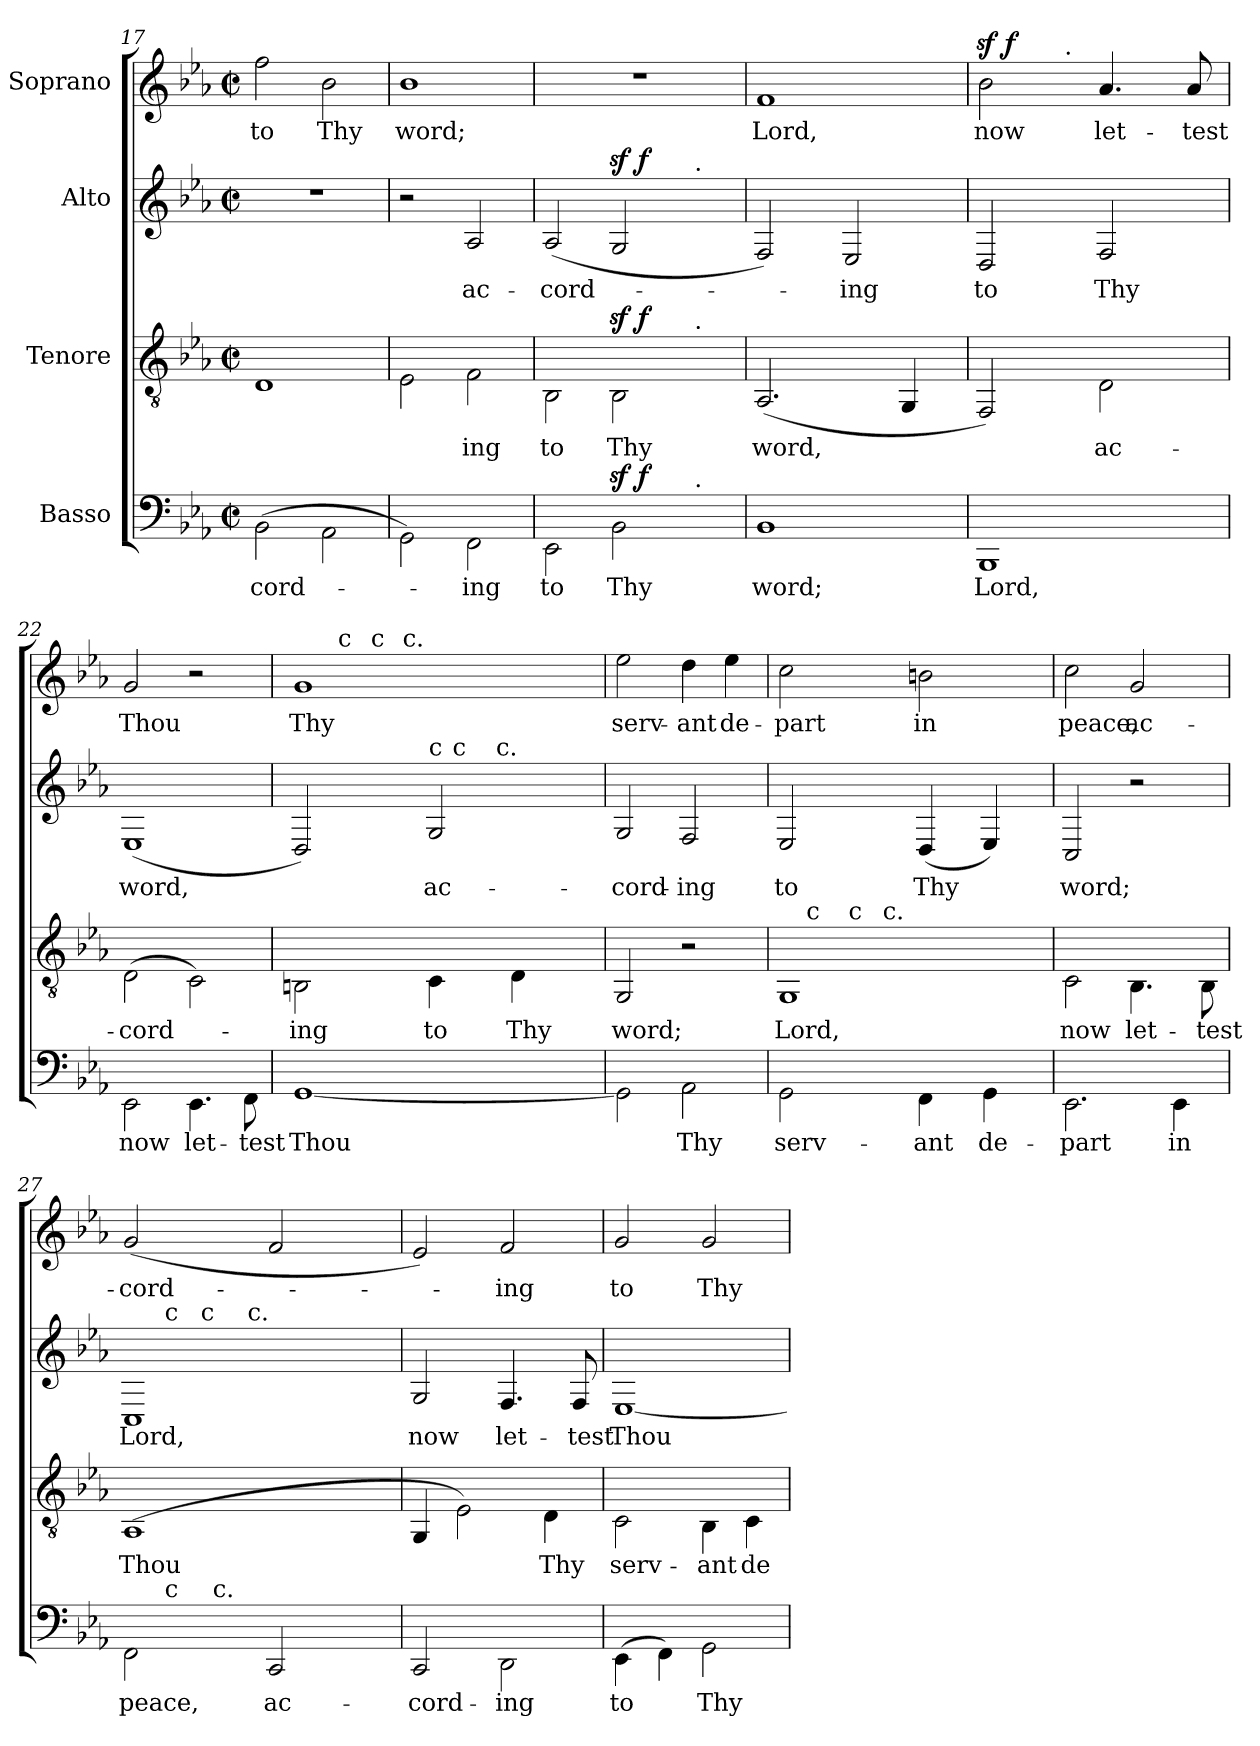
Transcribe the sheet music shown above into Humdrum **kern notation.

**kern	**text	**dynam	**kern	**text	**dynam	**kern	**text	**dynam	**kern	**text	**dynam
*part4	*part4	*part4	*part3	*part3	*part3	*part2	*part2	*part2	*part1	*part1	*part1
*staff4	*staff4	*staff4	*staff3	*staff3	*staff3	*staff2	*staff2	*staff2	*staff1	*staff1	*staff1
*I"Basso	*	*	*I"Tenore	*	*	*I"Alto	*	*	*I"Soprano	*	*
*clefF4	*	*	*clefGv2	*	*	*clefG2	*	*	*clefG2	*	*
*k[b-e-a-]	*	*	*k[b-e-a-]	*	*	*k[b-e-a-]	*	*	*k[b-e-a-]	*	*
*E-:	*	*	*E-:	*	*	*E-:	*	*	*E-:	*	*
*M2/2	*	*	*M2/2	*	*	*M2/2	*	*	*M2/2	*	*
*met(c|)	*	*	*met(c|)	*	*	*met(c|)	*	*	*met(c|)	*	*
=17	=17	=17	=17	=17	=17	=17	=17	=17	=17	=17	=17
!	!LO:LY:b	!	!	!	!	!	!	!	!	!LO:LY:b:cj	!
(>2BB-\	-cord-	.	1D	.	.	1r	.	.	2ff\	to	.
!	!	!	!	!	!	!	!	!	!	!LO:LY:b:cj	!
2AA-\	.	.	.	.	.	.	.	.	2b-\	Thy	.
=18	=18	=18	=18	=18	=18	=18	=18	=18	=18	=18	=18
!	!	!	!	!	!	!	!	!	!	!LO:LY:b:cj	!
2GG\)	.	.	2E-\	.	.	2r	.	.	1b-	word;	.
!	!LO:LY:b:cj	!	!	!LO:LY:b:cj	!	!	!LO:LY:b:cj	!	!	!	!
2FF\	-ing	.	2F\	-ing	.	2A-/	ac-	.	.	.	.
=19	=19	=19	=19	=19	=19	=19	=19	=19	=19	=19	=19
!	!LO:LY:b:cj	!	!	!LO:LY:b:cj	!	!	!LO:LY:b	!	!	!	!
*^	*	*	*^	*	*	*^	*	*	*	*	*
*	*^	*	*	*	*^	*	*	*	*^	*	*	*	*	*
2EE-\	2ryy	2ryy	to	.	2BB-\	2ryy	2ryy	to	.	(>2A-/	2ryy	2ryy	-cord-	.	1r	.	.
!	!	!	!LO:LY:b:cj	!	!	!	!	!LO:LY:b:cj	!	!	!	!	!	!	!	!	!
2BB-z>\	16..ryy	4ryy	Thy	.	2BB-z>\	16..ryy	4ryy	Thy	.	2Gz>/	16..ryy	4ryy	.	.	.	.	.
!	!	!	!	!LO:DY:a	!	!	!	!	!LO:DY:a	!	!	!	!	!LO:DY:a	!	!	!
.	4ryy	.	.	f	.	4ryy	.	.	f	.	4ryy	.	.	f	.	.	.
.	.	16.ryy	.	.	.	.	16.ryy	.	.	.	.	16.ryy	.	.	.	.	.
!	!	!	!	!	!	!	!	!	!	!	!	!LO:TX:a:t=.	!	!	!	!	!
!	!	!	!	!	!	!	!LO:TX:a:t=.	!	!	!	!	!	!	!	!	!	!
!	!	!LO:TX:a:t=.	!	!	!	!	!	!	!	!	!	!	!	!	!	!	!
.	.	8ryy	.	.	.	.	8ryy	.	.	.	.	8ryy	.	.	.	.	.
.	8ryy	.	.	.	.	8ryy	.	.	.	.	8ryy	.	.	.	.	.	.
.	.	32ryy	.	.	.	.	32ryy	.	.	.	.	32ryy	.	.	.	.	.
.	64ryy	.	.	.	.	64ryy	.	.	.	.	64ryy	.	.	.	.	.	.
!!LO:LB:g=z
=20	=20	=20	=20	=20	=20	=20	=20	=20	=20	=20	=20	=20	=20	=20	=20	=20	=20
!	!	!	!LO:LY:b:cj	!	!	!	!	!LO:LY:b	!	!	!	!	!	!	!	!LO:LY:b:cj	!
*v	*v	*v	*	*	*	*	*	*	*	*	*v	*v	*	*	*	*	*
*	*	*	*v	*v	*v	*	*	*	*	*	*	*	*	*
1BB-	word;	.	(<2.AA-/	word,	.	2F/)	16ryy	.	.	1f	Lord,	.
.	.	.	.	.	.	.	64ryy	.	.	.	.	.
.	.	.	.	.	.	.	2ryy	.	.	.	.	.
!	!	!	!	!	!	!	!	!LO:LY:b:cj	!	!	!	!
.	.	.	.	.	.	2E-/	.	-ing	.	.	.	.
.	.	.	.	.	.	.	4ryy	.	.	.	.	.
.	.	.	4GG/	.	.	.	.	.	.	.	.	.
.	.	.	.	.	.	.	8ryy	.	.	.	.	.
.	.	.	.	.	.	.	32.ryy	.	.	.	.	.
=21	=21	=21	=21	=21	=21	=21	=21	=21	=21	=21	=21	=21
!	!LO:LY:b:cj	!	!	!	!	!	!	!LO:LY:b:cj	!	!	!LO:LY:b:cj	!
*	*	*	*	*	*	*	*	*	*	*^	*	*
*	*	*	*	*	*	*v	*v	*	*	*	*^	*	*
1BBB-	Lord,	.	2FF/)	.	.	2D/	to	.	2b-z>\	16..ryy	4ryy	now	.
!	!	!	!	!	!	!	!	!	!	!	!	!	!LO:DY:a
.	.	.	.	.	.	.	.	.	.	2ryy	.	.	f
.	.	.	.	.	.	.	.	.	.	.	16ryy	.	.
.	.	.	.	.	.	.	.	.	.	.	64ryy	.	.
!	!	!	!	!	!	!	!	!	!	!	!LO:TX:a:t=.	!	!
.	.	.	.	.	.	.	.	.	.	.	2ryy	.	.
!	!	!	!	!LO:LY:b:cj	!	!	!LO:LY:b:cj	!	!	!	!	!LO:LY:b:cj	!
.	.	.	2D\	ac-	.	2F/	Thy	.	4.a-/	.	.	let-	.
.	.	.	.	.	.	.	.	.	.	4ryy	.	.	.
.	.	.	.	.	.	.	.	.	.	.	8ryy	.	.
.	.	.	.	.	.	.	.	.	.	8ryy	.	.	.
!	!	!	!	!	!	!	!	!	!	!	!	!LO:LY:b:cj	!
.	.	.	.	.	.	.	.	.	8a-/	.	.	-test	.
.	.	.	.	.	.	.	.	.	.	.	32.ryy	.	.
.	.	.	.	.	.	.	.	.	.	64ryy	.	.	.
=22	=22	=22	=22	=22	=22	=22	=22	=22	=22	=22	=22	=22	=22
!	!LO:LY:b:cj	!	!	!LO:LY:b	!	!	!LO:LY:b	!	!	!	!	!LO:LY:b:cj	!
*	*	*	*	*	*	*	*	*	*v	*v	*v	*	*
2EE-\	now	.	(>2D\	-cord-	.	(<1E-	word,	.	2g/	Thou	.
!	!LO:LY:b:cj	!	!	!	!	!	!	!	!	!	!
4.EE-\	let-	.	2C\)	.	.	.	.	.	2r	.	.
!	!LO:LY:b:cj	!	!	!	!	!	!	!	!	!	!
8FF\	-test	.	.	.	.	.	.	.	.	.	.
=23	=23	=23	=23	=23	=23	=23	=23	=23	=23	=23	=23
!	!LO:LY:b	!	!	!LO:LY:b:cj	!	!	!	!	!	!LO:LY:b:cj	!
*	*	*	*	*	*	*^	*	*	*^	*	*
*	*	*	*	*	*	*	*^	*	*	*	*^	*	*
*	*	*	*	*	*	*	*	*	*	*	*	*	*^	*	*
[>1GG	Thou	.	2BBn\	-ing	.	2D/)	2ryy	2ryy	.	.	1g	8ryy	4ryy	4ryy	Thy	.
.	.	.	.	.	.	.	.	.	.	.	.	32.ryy	.	.	.	.
!	!	!	!	!	!	!	!	!	!	!	!	!LO:TX:a:t=c	!	!	!	!
.	.	.	.	.	.	.	.	.	.	.	.	2ryy	.	.	.	.
.	.	.	.	.	.	.	.	.	.	.	.	.	32ryy	8ryy	.	.
!	!	!	!	!	!	!	!	!	!	!	!	!	!LO:TX:a:t=c	!	!	!
.	.	.	.	.	.	.	.	.	.	.	.	.	2ryy	.	.	.
.	.	.	.	.	.	.	.	.	.	.	.	.	.	64ryy	.	.
!	!	!	!	!	!	!	!	!	!	!	!	!	!	!LO:TX:a:t=c.	!	!
.	.	.	.	.	.	.	.	.	.	.	.	.	.	2ryy	.	.
!	!	!	!	!	!	!LO:TX:a:t=c	!	!	!	!	!	!	!	!	!	!
!	!	!	!	!LO:LY:b:cj	!	!	!	!	!LO:LY:b:cj	!	!	!	!	!	!	!
.	.	.	4C\	to	.	2G/	16.ryy	8ryy	ac-	.	.	.	.	.	.	.
!	!	!	!	!	!	!	!LO:TX:a:t=c	!	!	!	!	!	!	!	!	!
.	.	.	.	.	.	.	4ryy	.	.	.	.	.	.	.	.	.
.	.	.	.	.	.	.	.	16ryy	.	.	.	.	.	.	.	.
.	.	.	.	.	.	.	.	.	.	.	.	4ryy	.	.	.	.
.	.	.	.	.	.	.	.	64ryy	.	.	.	.	.	.	.	.
!	!	!	!	!	!	!	!	!LO:TX:a:t=c.	!	!	!	!	!	!	!	!
.	.	.	.	.	.	.	.	4ryy	.	.	.	.	.	.	.	.
!	!	!	!	!LO:LY:b:cj	!	!	!	!	!	!	!	!	!	!	!	!
.	.	.	4D\	Thy	.	.	.	.	.	.	.	.	.	.	.	.
.	.	.	.	.	.	.	.	.	.	.	.	.	8..ryy	.	.	.
.	.	.	.	.	.	.	8ryy	.	.	.	.	.	.	.	.	.
.	.	.	.	.	.	.	.	.	.	.	.	.	.	16..ryy	.	.
.	.	.	.	.	.	.	.	.	.	.	.	16ryy	.	.	.	.
.	.	.	.	.	.	.	.	32.ryy	.	.	.	.	.	.	.	.
.	.	.	.	.	.	.	32ryy	.	.	.	.	.	.	.	.	.
.	.	.	.	.	.	.	.	.	.	.	.	64ryy	.	.	.	.
=24	=24	=24	=24	=24	=24	=24	=24	=24	=24	=24	=24	=24	=24	=24	=24	=24
!	!	!	!	!LO:LY:b:cj	!	!	!	!	!LO:LY:b:cj	!	!	!	!	!	!LO:LY:b:cj	!
*	*	*	*	*	*	*v	*v	*v	*	*	*	*	*	*	*	*
*	*	*	*	*	*	*	*	*	*v	*v	*v	*v	*	*
2GG\]	.	.	2GG/	word;	.	2G/	-cord-	.	2ee-\	serv-	.
!	!LO:LY:b:cj	!	!	!	!	!	!LO:LY:b:cj	!	!	!LO:LY:b:cj	!
2AA-\	Thy	.	2r	.	.	2F/	-ing	.	4dd\	-ant	.
!	!	!	!	!	!	!	!	!	!	!LO:LY:b:cj	!
.	.	.	.	.	.	.	.	.	4ee-\	de-	.
=25	=25	=25	=25	=25	=25	=25	=25	=25	=25	=25	=25
!	!LO:LY:b:cj	!	!	!LO:LY:b:cj	!	!	!LO:LY:b:cj	!	!	!LO:LY:b:cj	!
*	*	*	*^	*	*	*	*	*	*	*	*
*	*	*	*	*^	*	*	*	*	*	*	*	*
*	*	*	*	*	*^	*	*	*	*	*	*	*	*
2GG\	serv-	.	1GG	16ryy	8ryy	4ryy	Lord,	.	2E-/	to	.	2cc\	-part	.
.	.	.	.	64ryy	.	.	.	.	.	.	.	.	.	.
!	!	!	!	!LO:TX:a:t=c	!	!	!	!	!	!	!	!	!	!
.	.	.	.	2ryy	.	.	.	.	.	.	.	.	.	.
.	.	.	.	.	16ryy	.	.	.	.	.	.	.	.	.
.	.	.	.	.	64ryy	.	.	.	.	.	.	.	.	.
!	!	!	!	!	!LO:TX:a:t=c	!	!	!	!	!	!	!	!	!
.	.	.	.	.	2ryy	.	.	.	.	.	.	.	.	.
.	.	.	.	.	.	16ryy	.	.	.	.	.	.	.	.
!	!	!	!	!	!	!LO:TX:a:t=c.	!	!	!	!	!	!	!	!
.	.	.	.	.	.	2ryy	.	.	.	.	.	.	.	.
!	!LO:LY:b:cj	!	!	!	!	!	!	!	!	!LO:LY:b	!	!	!LO:LY:b:cj	!
4FF\	-ant	.	.	.	.	.	.	.	(<4D/	Thy	.	2bn\	in	.
.	.	.	.	4ryy	.	.	.	.	.	.	.	.	.	.
.	.	.	.	.	4ryy	.	.	.	.	.	.	.	.	.
!	!LO:LY:b:cj	!	!	!	!	!	!	!	!	!	!	!	!	!
4GG\	de-	.	.	.	.	.	.	.	4E-/)	.	.	.	.	.
.	.	.	.	.	.	8.ryy	.	.	.	.	.	.	.	.
.	.	.	.	8ryy	.	.	.	.	.	.	.	.	.	.
.	.	.	.	32.ryy	32.ryy	.	.	.	.	.	.	.	.	.
=26	=26	=26	=26	=26	=26	=26	=26	=26	=26	=26	=26	=26	=26	=26
!	!LO:LY:b:cj	!	!	!	!	!	!LO:LY:b:cj	!	!	!LO:LY:b:cj	!	!	!LO:LY:b:cj	!
*	*	*	*v	*v	*v	*v	*	*	*	*	*	*	*	*
2.EE-\	-part	.	2C\	now	.	2C/	word;	.	2cc\	peace,	.
!	!	!	!	!LO:LY:b:cj	!	!	!	!	!	!LO:LY:b:cj	!
.	.	.	4.BB-\	let-	.	2r	.	.	2g/	ac-	.
!	!LO:LY:b:cj	!	!	!	!	!	!	!	!	!	!
4EE-\	in	.	.	.	.	.	.	.	.	.	.
!	!	!	!	!LO:LY:b:cj	!	!	!	!	!	!	!
.	.	.	8BB-\	-test	.	.	.	.	.	.	.
!!LO:PB:g=z
=27	=27	=27	=27	=27	=27	=27	=27	=27	=27	=27	=27
!LO:TX:a:t=c	!	!	!	!	!	!	!	!	!	!	!
!	!LO:LY:b:cj	!	!	!LO:LY:b	!	!	!LO:LY:b:cj	!	!	!LO:LY:b	!
*^	*	*	*	*	*	*^	*	*	*	*	*
*	*^	*	*	*	*	*	*	*^	*	*	*	*	*
*	*	*	*	*	*	*	*	*	*	*^	*	*	*	*	*
2FF\	8ryy	4ryy	peace,	.	(>1AA-	Thou	.	1C	8ryy	4ryy	4ryy	Lord,	.	(<2g/	-cord-	.
.	32ryy	.	.	.	.	.	.	.	32ryy	.	.	.	.	.	.	.
!	!	!	!	!	!	!	!	!	!LO:TX:a:t=c	!	!	!	!	!	!	!
!	!LO:TX:a:t=c	!	!	!	!	!	!	!	!	!	!	!	!	!	!	!
.	2ryy	.	.	.	.	.	.	.	2ryy	.	.	.	.	.	.	.
.	.	16ryy	.	.	.	.	.	.	.	32ryy	8ryy	.	.	.	.	.
!	!	!	!	!	!	!	!	!	!	!LO:TX:a:t=c	!	!	!	!	!	!
.	.	.	.	.	.	.	.	.	.	2ryy	.	.	.	.	.	.
!	!	!LO:TX:a:t=c.	!	!	!	!	!	!	!	!	!	!	!	!	!	!
.	.	2ryy	.	.	.	.	.	.	.	.	.	.	.	.	.	.
.	.	.	.	.	.	.	.	.	.	.	32.ryy	.	.	.	.	.
!	!	!	!	!	!	!	!	!	!	!	!LO:TX:a:t=c.	!	!	!	!	!
.	.	.	.	.	.	.	.	.	.	.	2ryy	.	.	.	.	.
!	!	!	!LO:LY:b:cj	!	!	!	!	!	!	!	!	!	!	!	!	!
2CC/	.	.	ac-	.	.	.	.	.	.	.	.	.	.	2f/	.	.
.	4ryy	.	.	.	.	.	.	.	4ryy	.	.	.	.	.	.	.
.	.	.	.	.	.	.	.	.	.	8..ryy	.	.	.	.	.	.
.	.	8.ryy	.	.	.	.	.	.	.	.	.	.	.	.	.	.
.	16.ryy	.	.	.	.	.	.	.	16.ryy	.	.	.	.	.	.	.
.	.	.	.	.	.	.	.	.	.	.	16ryy	.	.	.	.	.
.	.	.	.	.	.	.	.	.	.	.	64ryy	.	.	.	.	.
=28	=28	=28	=28	=28	=28	=28	=28	=28	=28	=28	=28	=28	=28	=28	=28	=28
!	!	!	!LO:LY:b:cj	!	!	!	!	!	!	!	!	!LO:LY:b:cj	!	!	!	!
*v	*v	*v	*	*	*	*	*	*v	*v	*v	*v	*	*	*	*	*
2CC/	-cord-	.	4GG/	.	.	2G/	now	.	2e-/)	.	.
.	.	.	2E-\)	.	.	.	.	.	.	.	.
!	!LO:LY:b:cj	!	!	!	!	!	!LO:LY:b:cj	!	!	!LO:LY:b:cj	!
2DD\	-ing	.	.	.	.	4.F/	let-	.	2f/	-ing	.
!	!	!	!	!LO:LY:b:cj	!	!	!	!	!	!	!
.	.	.	4D\	Thy	.	.	.	.	.	.	.
!	!	!	!	!	!	!	!LO:LY:b:cj	!	!	!	!
.	.	.	.	.	.	8F/	-test	.	.	.	.
=29	=29	=29	=29	=29	=29	=29	=29	=29	=29	=29	=29
!	!LO:LY:b:cj	!	!	!LO:LY:b:cj	!	!	!LO:LY:b	!	!	!LO:LY:b:cj	!
(>4EE-\	to	.	2C\	serv-	.	[<1E-	Thou	.	2g/	to	.
4FF\)	.	.	.	.	.	.	.	.	.	.	.
!	!LO:LY:b:cj	!	!	!LO:LY:b:cj	!	!	!	!	!	!LO:LY:b:cj	!
2GG\	Thy	.	4BB-\	-ant	.	.	.	.	2g/	Thy	.
!	!	!	!	!LO:LY:b:cj	!	!	!	!	!	!	!
.	.	.	4C\	de-	.	.	.	.	.	.	.
=	=	=	=	=	=	=	=	=	=	=	=
*-	*-	*-	*-	*-	*-	*-	*-	*-	*-	*-	*-
